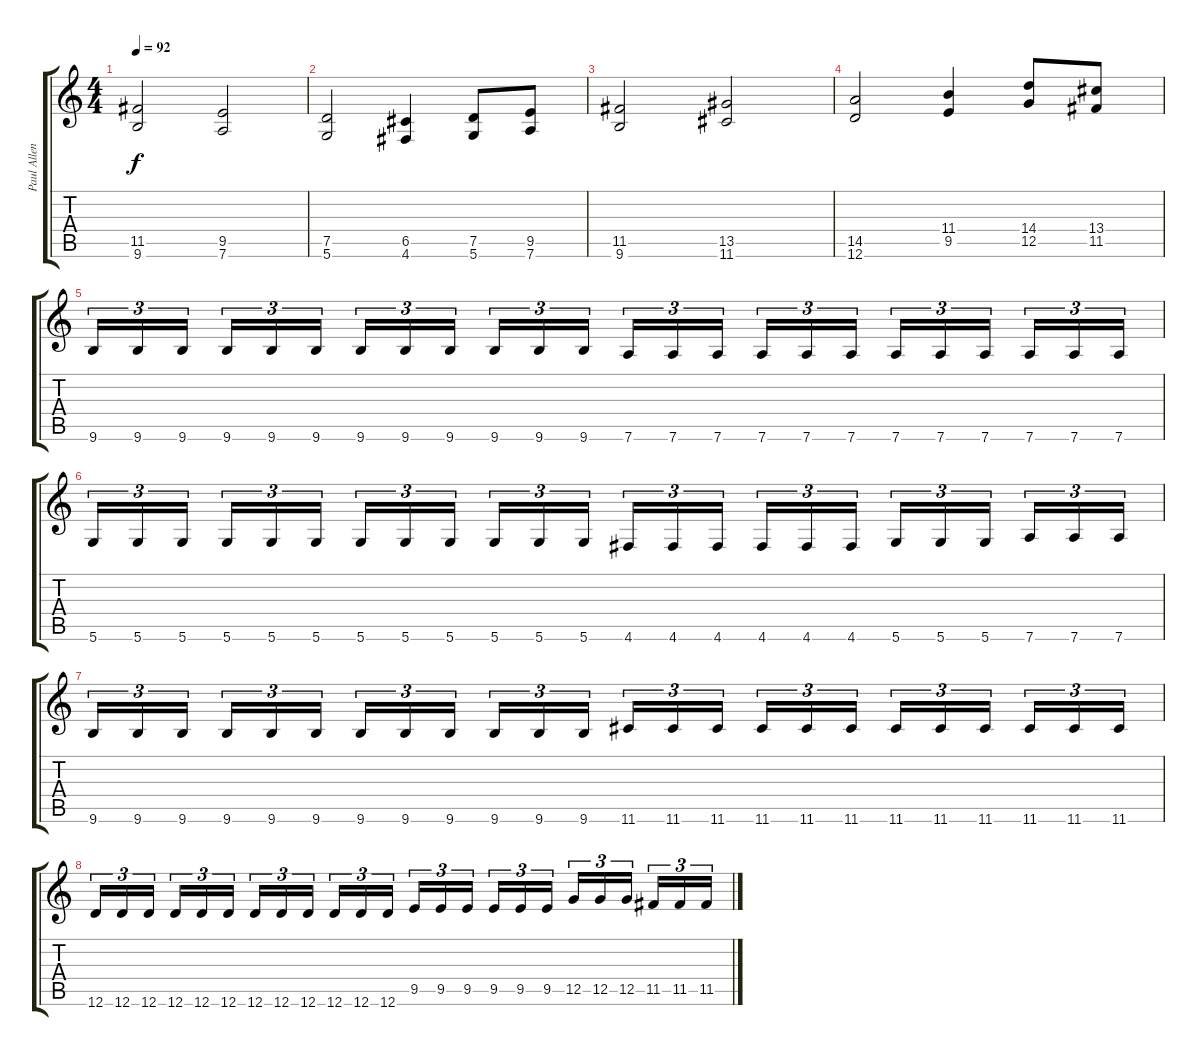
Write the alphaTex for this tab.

\track ("Paul Allender (Guitar)" "Paul Allen") {instrument overdrivenguitar}
\staff {score tabs}
\tuning (D4 A3 F3 C3 G2 D2) {hide}
\ts (4 4)
\tempo 92
\clef g2
\ks c
(11.5 9.6).2{dy f} (9.5 7.6).2 |
(7.5 5.6).2 (6.5 4.6).4 (7.5 5.6).8 (9.5 7.6).8 |
(11.5 9.6).2 (13.5 11.6).2 |
(14.5 12.6).2 (11.4 9.5).4 (14.4 12.5).8 (13.4 11.5).8 |
9.6.16{tu (3 2)} 9.6.16{tu (3 2)} 9.6.16{tu (3 2)} 9.6.16{tu (3 2)} 9.6.16{tu (3 2)} 9.6.16{tu (3 2)} 9.6.16{tu (3 2)} 9.6.16{tu (3 2)} 9.6.16{tu (3 2)} 9.6.16{tu (3 2)} 9.6.16{tu (3 2)} 9.6.16{tu (3 2)} 7.6.16{tu (3 2)} 7.6.16{tu (3 2)} 7.6.16{tu (3 2)} 7.6.16{tu (3 2)} 7.6.16{tu (3 2)} 7.6.16{tu (3 2)} 7.6.16{tu (3 2)} 7.6.16{tu (3 2)} 7.6.16{tu (3 2)} 7.6.16{tu (3 2)} 7.6.16{tu (3 2)} 7.6.16{tu (3 2)} |
5.6.16{tu (3 2)} 5.6.16{tu (3 2)} 5.6.16{tu (3 2)} 5.6.16{tu (3 2)} 5.6.16{tu (3 2)} 5.6.16{tu (3 2)} 5.6.16{tu (3 2)} 5.6.16{tu (3 2)} 5.6.16{tu (3 2)} 5.6.16{tu (3 2)} 5.6.16{tu (3 2)} 5.6.16{tu (3 2)} 4.6.16{tu (3 2)} 4.6.16{tu (3 2)} 4.6.16{tu (3 2)} 4.6.16{tu (3 2)} 4.6.16{tu (3 2)} 4.6.16{tu (3 2)} 5.6.16{tu (3 2)} 5.6.16{tu (3 2)} 5.6.16{tu (3 2)} 7.6.16{tu (3 2)} 7.6.16{tu (3 2)} 7.6.16{tu (3 2)} |
9.6.16{tu (3 2)} 9.6.16{tu (3 2)} 9.6.16{tu (3 2)} 9.6.16{tu (3 2)} 9.6.16{tu (3 2)} 9.6.16{tu (3 2)} 9.6.16{tu (3 2)} 9.6.16{tu (3 2)} 9.6.16{tu (3 2)} 9.6.16{tu (3 2)} 9.6.16{tu (3 2)} 9.6.16{tu (3 2)} 11.6.16{tu (3 2)} 11.6.16{tu (3 2)} 11.6.16{tu (3 2)} 11.6.16{tu (3 2)} 11.6.16{tu (3 2)} 11.6.16{tu (3 2)} 11.6.16{tu (3 2)} 11.6.16{tu (3 2)} 11.6.16{tu (3 2)} 11.6.16{tu (3 2)} 11.6.16{tu (3 2)} 11.6.16{tu (3 2)} |
12.6.16{tu (3 2)} 12.6.16{tu (3 2)} 12.6.16{tu (3 2)} 12.6.16{tu (3 2)} 12.6.16{tu (3 2)} 12.6.16{tu (3 2)} 12.6.16{tu (3 2)} 12.6.16{tu (3 2)} 12.6.16{tu (3 2)} 12.6.16{tu (3 2)} 12.6.16{tu (3 2)} 12.6.16{tu (3 2)} 9.5.16{tu (3 2)} 9.5.16{tu (3 2)} 9.5.16{tu (3 2)} 9.5.16{tu (3 2)} 9.5.16{tu (3 2)} 9.5.16{tu (3 2)} 12.5.16{tu (3 2)} 12.5.16{tu (3 2)} 12.5.16{tu (3 2)} 11.5.16{tu (3 2)} 11.5.16{tu (3 2)} 11.5.16{tu (3 2)}
